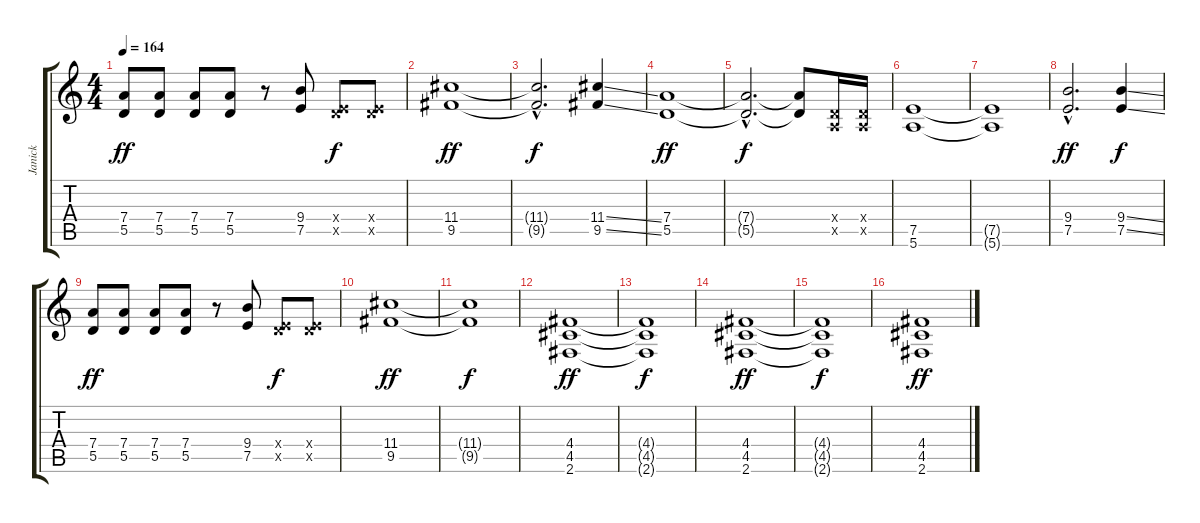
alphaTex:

\track ("Janick" "Janick") {instrument distortionguitar}
\staff {score tabs}
\tuning (E4 B3 G3 D3 A2 E2) {hide}
\ts (4 4)
\tempo 164
\clef g2
\ks c
(7.4 5.5).8{dy ff} (7.4 5.5).8 (7.4 5.5).8 (7.4 5.5).8 r.8 (9.4 7.5).8 (0.4{x} 7.5{x}).8{dy f} (0.4{x} 7.5{x}).8 |
(11.4 9.5).1{dy ff} |
(11.4{hac t} 9.5{hac t}).2{d dy f} (11.4{ss} 9.5{ss}).4 |
(7.4 5.5).1{dy ff} |
(7.4{hac t} 5.5{hac t}).2{d dy f} (7.4{t} 5.5{t}).8 (0.4{x} 0.5{x}).16 (0.4{x} 0.5{x}).16 |
(7.5 5.6).1 |
(7.5{t} 5.6{t}).1 |
(9.4{hac} 7.5{hac}).2{d dy ff} (9.4{ss} 7.5{ss}).4{dy f} |
(7.4 5.5).8{dy ff} (7.4 5.5).8 (7.4 5.5).8 (7.4 5.5).8 r.8 (9.4 7.5).8 (0.4{x} 7.5{x}).8{dy f} (0.4{x} 7.5{x}).8 |
(11.4 9.5).1{dy ff} |
(11.4{t} 9.5{t}).1{dy f} |
(4.4 4.5 2.6).1{dy ff} |
(4.4{t} 4.5{t} 2.6{t}).1{dy f} |
(4.4 4.5 2.6).1{dy ff} |
(4.4{t} 4.5{t} 2.6{t}).1{dy f} |
(4.4 4.5 2.6).1{dy ff}
